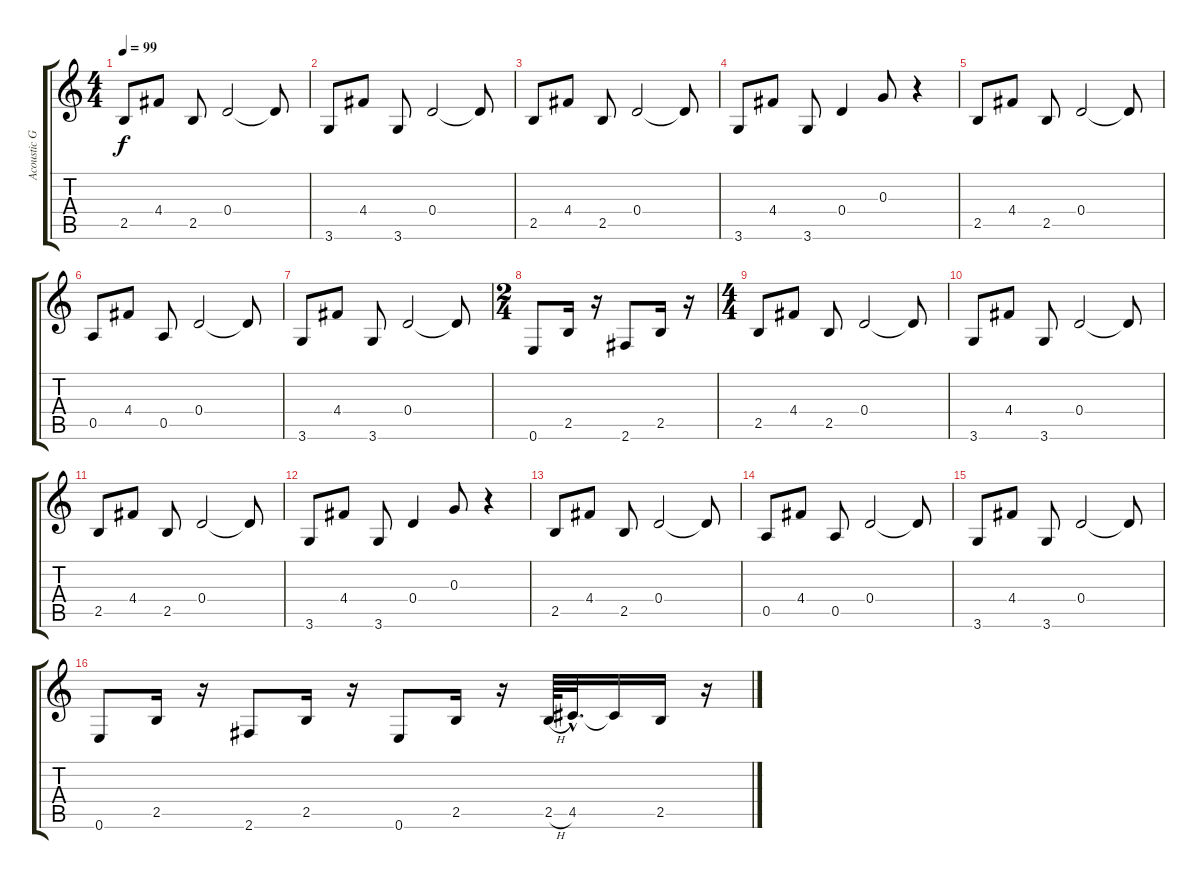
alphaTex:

\track ("Acoustic Guitar (Guitar 1)" "Acoustic G") {instrument electricguitarclean}
\staff {score tabs}
\tuning (E4 B3 G3 D3 A2 E2) {hide}
\ts (4 4)
\tempo 99
\clef g2
\ks c
2.5.8{dy f} 4.4.8 2.5.8 0.4.2 0.4{t}.8 |
3.6.8 4.4.8 3.6.8 0.4.2 0.4{t}.8 |
2.5.8 4.4.8 2.5.8 0.4.2 0.4{t}.8 |
3.6.8 4.4.8 3.6.8 0.4.4 0.3.8 r.4 |
2.5.8 4.4.8 2.5.8 0.4.2 0.4{t}.8 |
0.5.8 4.4.8 0.5.8 0.4.2 0.4{t}.8 |
3.6.8 4.4.8 3.6.8 0.4.2 0.4{t}.8 |
\ts (2 4)
0.6.8 2.5.16 r.16 2.6.8 2.5.16 r.16 |
\ts (4 4)
2.5.8 4.4.8 2.5.8 0.4.2 0.4{t}.8 |
3.6.8 4.4.8 3.6.8 0.4.2 0.4{t}.8 |
2.5.8 4.4.8 2.5.8 0.4.2 0.4{t}.8 |
3.6.8 4.4.8 3.6.8 0.4.4 0.3.8 r.4 |
2.5.8 4.4.8 2.5.8 0.4.2 0.4{t}.8 |
0.5.8 4.4.8 0.5.8 0.4.2 0.4{t}.8 |
3.6.8 4.4.8 3.6.8 0.4.2 0.4{t}.8 |
0.6.8 2.5.16 r.16 2.6.8 2.5.16 r.16 0.6.8 2.5.16 r.16 2.5{h}.64 4.5{hac}.32{d} 4.5{t}.16 2.5.16 r.16
